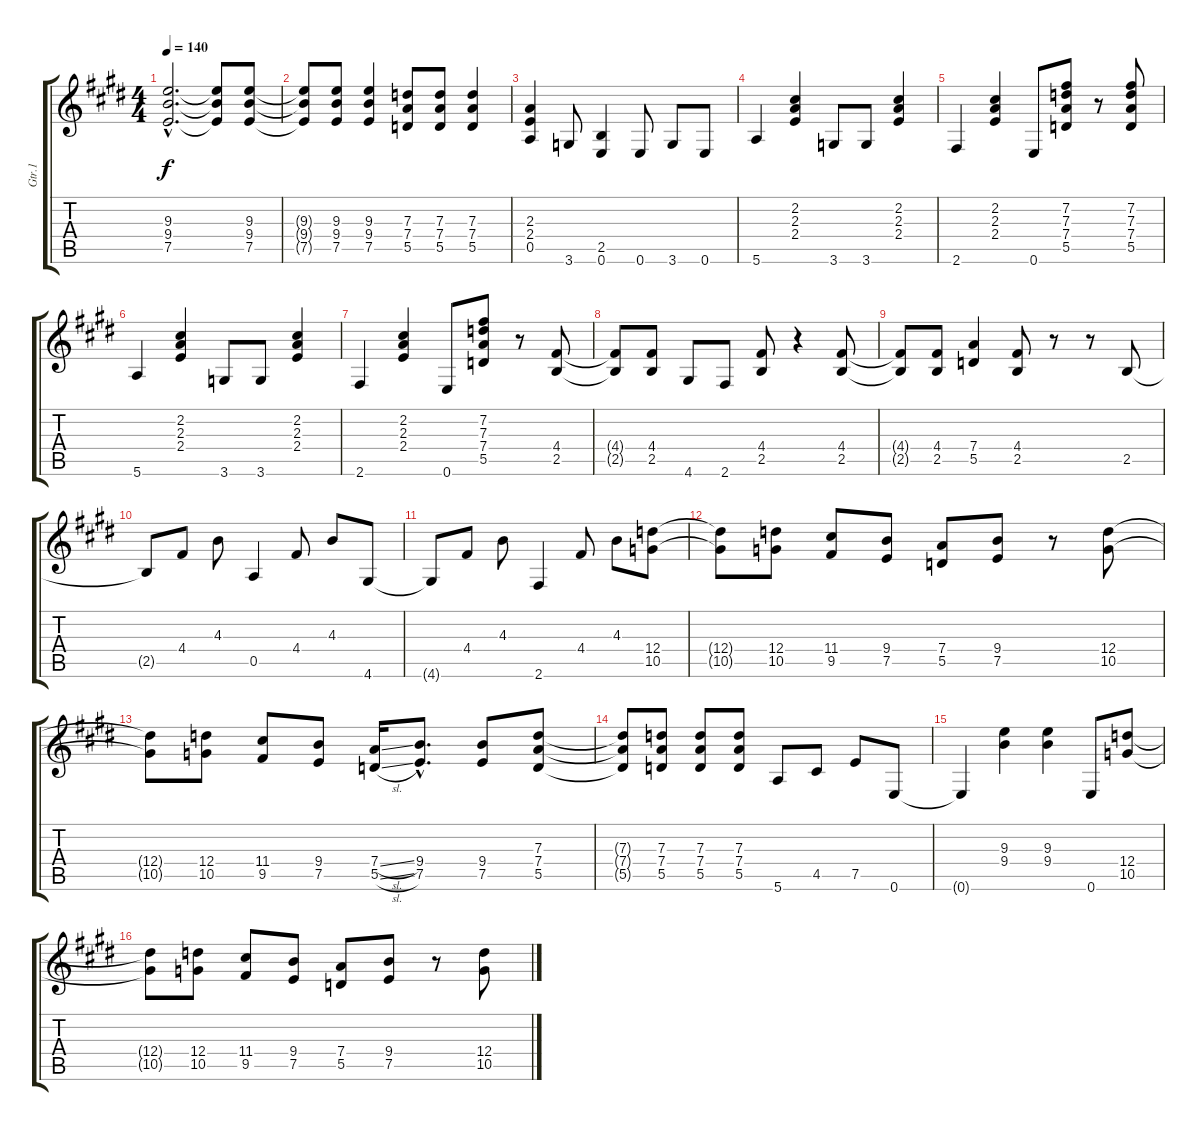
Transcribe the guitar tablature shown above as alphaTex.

\track ("Gtr.1" "Gtr.1") {instrument distortionguitar}
\staff {score tabs}
\tuning (E4 B3 G3 D3 A2 E2) {hide}
\ts (4 4)
\tempo 140
\clef g2
\ks e
(9.3{hac t} 9.4{hac t} 7.5{hac t}).2{d dy f} (9.3{t} 9.4{t} 7.5{t}).8 (9.3 9.4 7.5).8 |
(9.3{t} 9.4{t} 7.5{t}).8 (9.3 9.4 7.5).8 (9.3 9.4 7.5).4 (7.3 7.4 5.5).8 (7.3 7.4 5.5).8 (7.3 7.4 5.5).4 |
(2.3 2.4 0.5).4 3.6.8 (2.5 0.6).4 0.6.8 3.6.8 0.6.8 |
5.6.4 (2.2 2.3 2.4).4 3.6.8 3.6.8 (2.2 2.3 2.4).4 |
2.6.4 (2.2 2.3 2.4).4 0.6.8 (7.2 7.3 7.4 5.5).8 r.8 (7.2 7.3 7.4 5.5).8 |
5.6.4 (2.2 2.3 2.4).4 3.6.8 3.6.8 (2.2 2.3 2.4).4 |
2.6.4 (2.2 2.3 2.4).4 0.6.8 (7.2 7.3 7.4 5.5).8 r.8 (4.4 2.5).8 |
(4.4{t} 2.5{t}).8 (4.4 2.5).8 4.6.8 2.6.8 (4.4 2.5).8 r.4 (4.4 2.5).8 |
(4.4{t} 2.5{t}).8 (4.4 2.5).8 (7.4 5.5).4 (4.4 2.5).8 r.8 r.8 2.5.8 |
2.5{t}.8 4.4.8 4.3.8 0.5.4 4.4.8 4.3.8 4.6.8 |
4.6{t}.8 4.4.8 4.3.8 2.6.4 4.4.8 4.3.8 (12.4 10.5).8 |
(12.4{t} 10.5{t}).8 (12.4 10.5).8 (11.4 9.5).8 (9.4 7.5).8 (7.4 5.5).8 (9.4 7.5).8 r.8 (12.4 10.5).8 |
(12.4{t} 10.5{t}).8 (12.4 10.5).8 (11.4 9.5).8 (9.4 7.5).8 (7.4{sl} 5.5{sl}).16 (9.4{hac} 7.5{hac}).8{d} (9.4 7.5).8 (7.3 7.4 5.5).8 |
(7.3{t} 7.4{t} 5.5{t}).8 (7.3 7.4 5.5).8 (7.3 7.4 5.5).8 (7.3 7.4 5.5).8 5.6.8 4.5.8 7.5.8 0.6.8 |
0.6{t}.4 (9.3 9.4).4 (9.3 9.4).4 0.6.8 (12.4 10.5).8 |
(12.4{t} 10.5{t}).8 (12.4 10.5).8 (11.4 9.5).8 (9.4 7.5).8 (7.4 5.5).8 (9.4 7.5).8 r.8 (12.4 10.5).8
